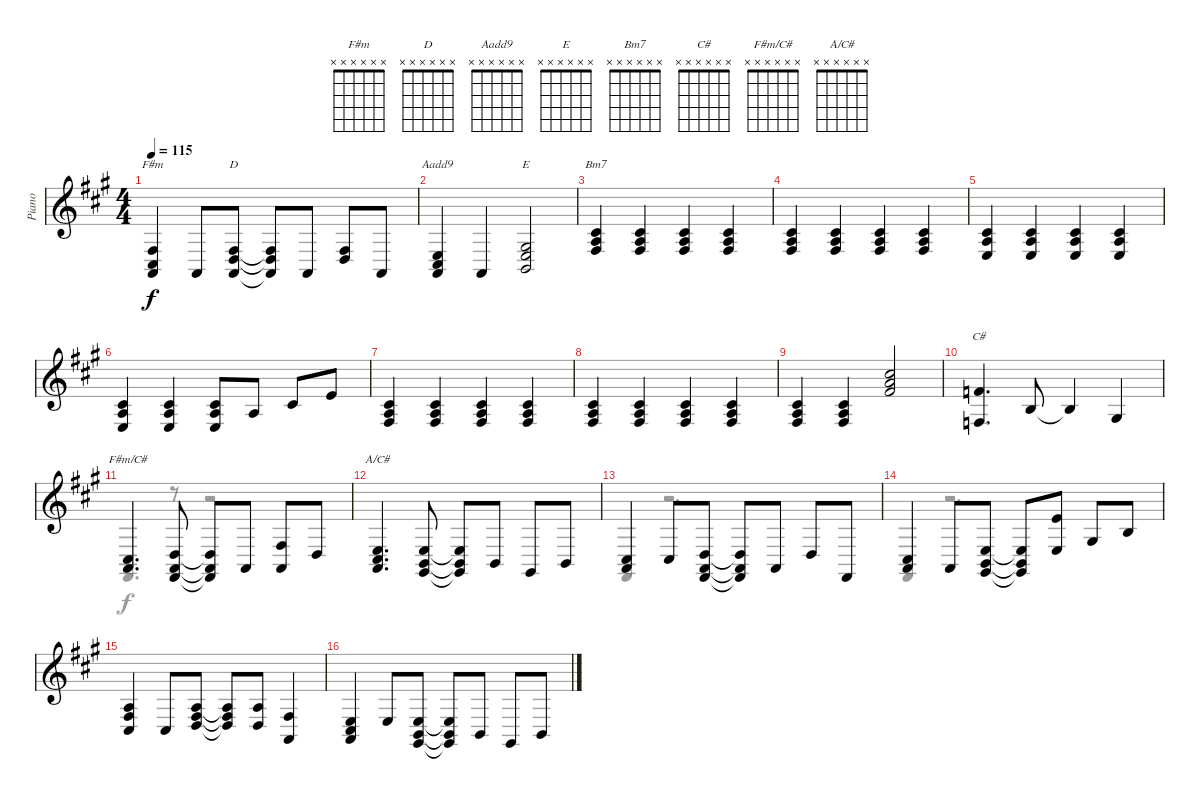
\track ("Piano" "Piano") {instrument acousticgrandpiano}
\staff {score}
\tuning (E4 B3 G3 D3 A2 E2) {hide}
\chord ("F#m" x x x x x x)
\chord ("D" x x x x x x)
\chord ("Aadd9" x x x x x x)
\chord ("E" x x x x x x)
\chord ("Bm7" x x x x x x)
\chord ("C#" x x x x x x)
\chord ("F#m/C#" x x x x x x)
\chord ("A/C#" x x x x x x)
\voice
\ts (4 4)
\tempo 115
\clef g2
\ks a
(4.4 4.5 5.6).4{ch "F#m" dy f} 0.5.8 (0.4 0.5 14.6).8{ch "D"} (0.4{t} 0.5{t} 14.6{t}).8 0.5.8 (0.4 14.6).8 0.5.8 |
(2.4 0.5 9.6).4{ch "Aadd9"} 0.5.4 (1.3 2.4 2.5).2{ch "E"} |
(2.2 2.3 4.4).4{ch "Bm7"} (2.2 2.3 4.4).4 (2.2 2.3 4.4).4 (2.2 2.3 4.4).4 |
(2.2 2.3 4.4).4 (2.2 2.3 4.4).4 (2.2 2.3 4.4).4 (2.2 2.3 4.4).4 |
(2.2 2.3 2.4).4 (2.2 2.3 2.4).4 (2.2 2.3 2.4).4 (2.2 2.3 2.4).4 |
(2.2 2.3 2.4).4 (2.2 2.3 2.4).4 (2.2 2.3 2.4).8 2.3.8 2.2.8 0.1.8 |
(2.2 2.3 4.4).4 (2.2 2.3 4.4).4 (2.2 2.3 4.4).4 (2.2 2.3 4.4).4 |
(2.2 2.3 4.4).4 (2.2 2.3 4.4).4 (2.2 2.3 4.4).4 (2.2 2.3 4.4).4 |
(2.2 2.3 4.4).4 (2.2 2.3 4.4).4 (2.1 10.2 18.3).2 |
(1.1 3.4).4{d ch "C#"} 0.2.8 0.2{t}.4 1.3.4 |
(4.5 5.6).4{d ch "F#m/C#"} (0.4 0.5 2.6).8 (0.4{t} 0.5{t} 2.6{t}).8 0.5.8 (4.4 0.5).8 0.4.8 |
(2.4 4.5 5.6).4{d ch "A/C#"} (2.4 2.5 4.6).8 (2.4{t} 2.5{t} 4.6{t}).8 2.5.8 4.6.8 2.5.8 |
(4.5 5.6).4 4.5.8 (0.4 0.5 2.6).8 (0.4{t} 0.5{t} 2.6{t}).8 0.5.8 0.4.8 2.6.8 |
(4.5 5.6).4 0.5.8 (2.4 2.5 4.6).8 (2.4{t} 2.5{t} 4.6{t}).8 (0.1 2.4).8 1.3.8 0.2.8 |
(2.3 4.4 4.5).4 4.5.8 (2.3 4.4 5.5).8 (2.3{t} 4.4{t} 5.5{t}).8 (2.3 0.4).8 (4.4 0.5).4 |
(2.4 4.5 5.6).4 2.4.8 (2.4 2.5 4.6).8 (2.4{t} 2.5{t} 4.6{t}).8 2.5.8 4.6.8 2.5.8
\voice
\clef g2
\ottava regular
\simile none
\ks a
|
|
|
|
|
|
|
|
|
|
2.6.4{d beam Up} r.8 r.2 |
|
2.6.4{beam Up} r.2{d} |
2.6.4{beam Up} r.2{d} |
|
